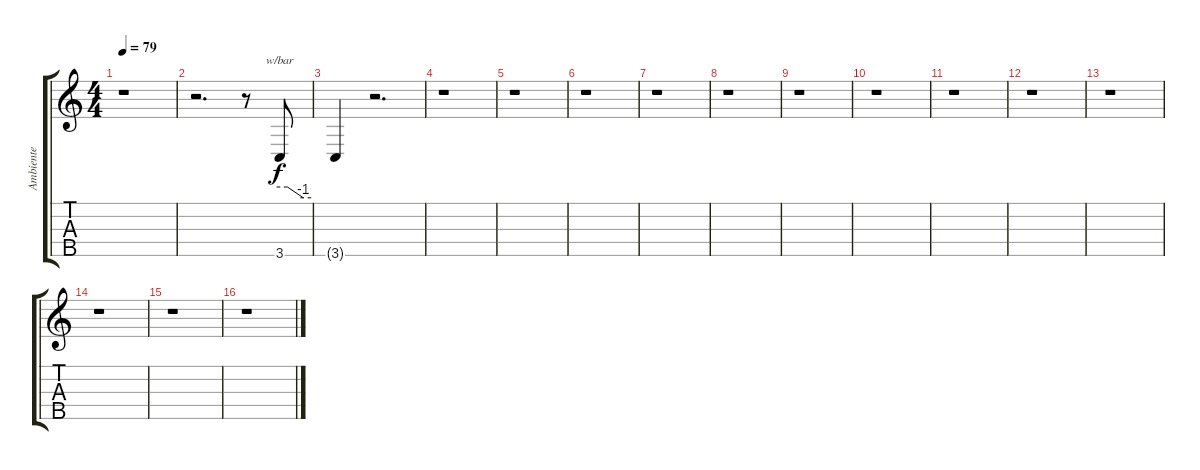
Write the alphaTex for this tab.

\track ("Ambiente" "Ambiente") {instrument pad2warm}
\staff {score tabs}
\tuning (E4 B3 G3 D3 A2) {hide}
\ts (4 4)
\tempo 79
\clef g2
\ks c
r.1{dy f instrument pad2warm} |
r.2{d} r.8 3.5.8{tbe (custom default 0 0 15 0 45 -4 60 -4)} |
3.5{t}.4 r.2{d} |
r.1 |
r.1 |
r.1 |
r.1 |
r.1 |
r.1 |
r.1 |
r.1 |
r.1 |
r.1 |
r.1 |
r.1 |
r.1
